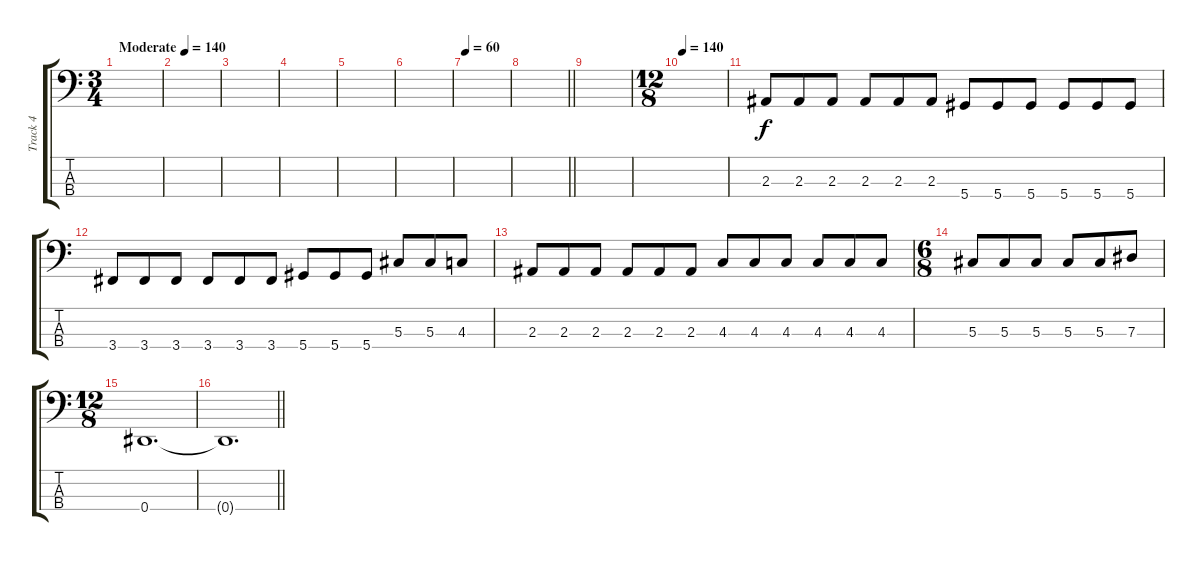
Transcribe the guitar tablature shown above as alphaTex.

\track ("Track 4" "Track 4") {instrument electricbasspick}
\staff {score tabs}
\tuning (Gb2 Db2 Ab1 Eb1) {hide}
\ts (3 4)
\tempo (140 "Moderate")
\tempo 114
\tempo (140 "Moderate")
\clef f4
\ks c
|
|
|
|
|
|
\tempo 60
|
\barLineRight lightlight
|
|
\ts (12 8)
\tempo 140
|
2.3.8 2.3.8 2.3.8 2.3.8 2.3.8 2.3.8 5.4.8 5.4.8 5.4.8 5.4.8 5.4.8 5.4.8 |
3.4.8 3.4.8 3.4.8 3.4.8 3.4.8 3.4.8 5.4.8 5.4.8 5.4.8 5.3.8 5.3.8 4.3.8 |
2.3.8 2.3.8 2.3.8 2.3.8 2.3.8 2.3.8 4.3.8 4.3.8 4.3.8 4.3.8 4.3.8 4.3.8 |
\ts (6 8)
5.3.8 5.3.8 5.3.8 5.3.8 5.3.8 7.3.8 |
\ts (12 8)
0.4.1{d} |
\barLineRight lightlight
0.4{t}.1{d}
